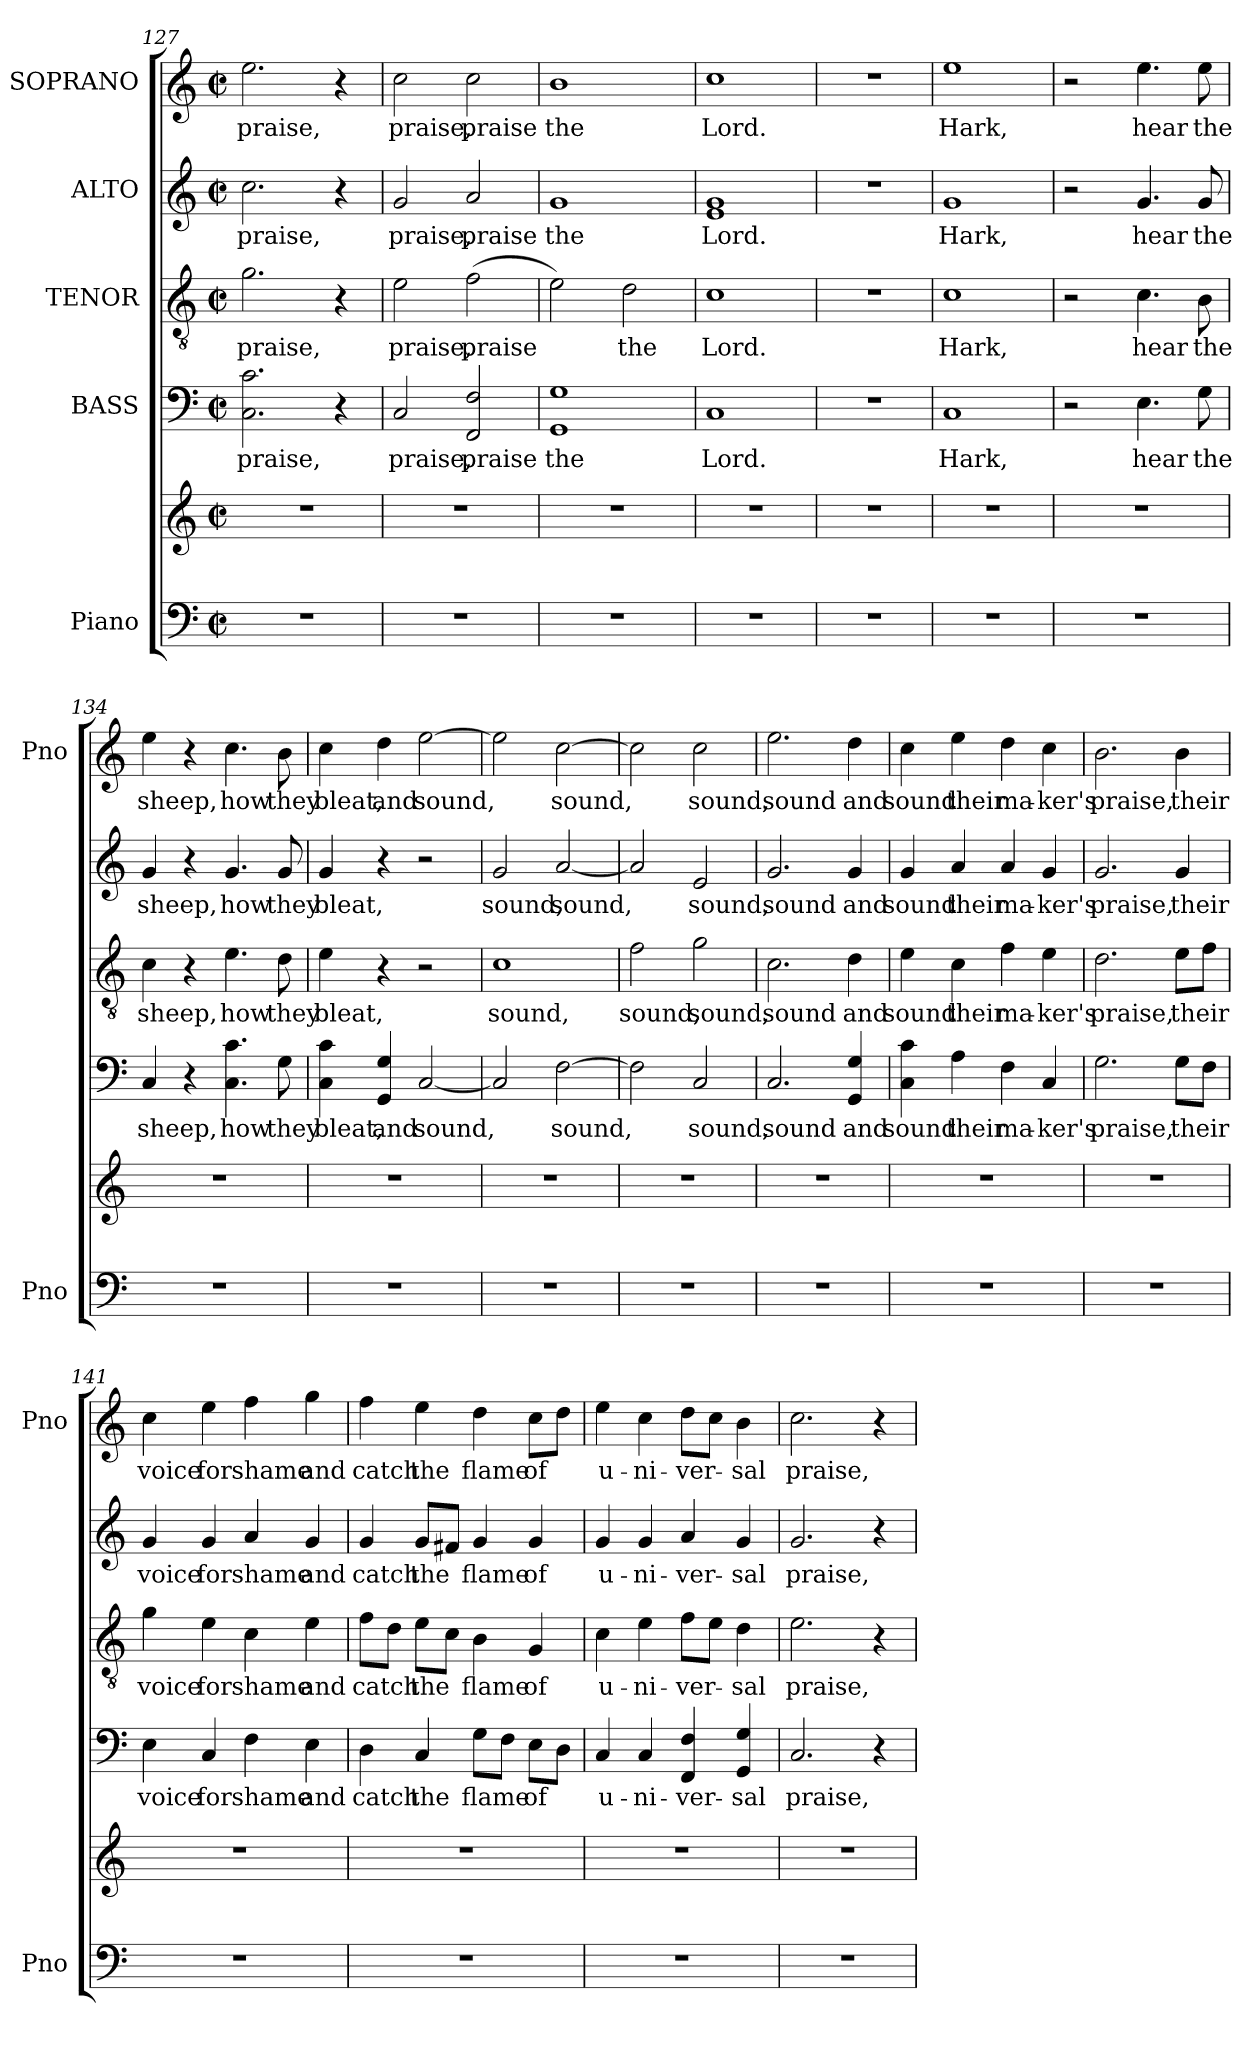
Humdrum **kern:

**kern	**kern	**kern	**text	**kern	**text	**kern	**text	**kern	**text
*part5	*part5	*part4	*part4	*part3	*part3	*part2	*part2	*part1	*part1
*staff6	*staff5	*staff4	*staff4	*staff3	*staff3	*staff2	*staff2	*staff1	*staff1
*I"Piano	*	*I"BASS	*	*I"TENOR	*	*I"ALTO	*	*I"SOPRANO	*
*I'Pno	*	*	*	*	*	*	*	*I'Pno	*
!!LO:LB:g=z
*clefF4	*clefG2	*clefF4	*	*clefGv2	*	*clefG2	*	*clefG2	*
*k[]	*k[]	*k[]	*	*k[]	*	*k[]	*	*k[]	*
*C:	*C:	*C:	*	*C:	*	*C:	*	*C:	*
*M2/2	*M2/2	*M2/2	*	*M2/2	*	*M2/2	*	*M2/2	*
*met(c|)	*met(c|)	*met(c|)	*	*met(c|)	*	*met(c|)	*	*met(c|)	*
=127	=127	=127	=127	=127	=127	=127	=127	=127	=127
1r	1r	2.C\ 2.c\	praise,	2.g\	praise,	2.cc\	praise,	2.ee\	praise,
.	.	4r	.	4r	.	4r	.	4r	.
=128	=128	=128	=128	=128	=128	=128	=128	=128	=128
1r	1r	2C/	praise,	2e\	praise,	2g/	praise,	2cc\	praise,
.	.	2FF/ 2F/	praise	(2f\	praise	2a/	praise	2cc\	praise
=129	=129	=129	=129	=129	=129	=129	=129	=129	=129
1r	1r	1GG 1G	the	2e\)	.	1g	the	1b	the
.	.	.	.	2d\	the	.	.	.	.
=130	=130	=130	=130	=130	=130	=130	=130	=130	=130
1r	1r	1C	Lord.	1c	Lord.	1e 1g	Lord.	1cc	Lord.
=131	=131	=131	=131	=131	=131	=131	=131	=131	=131
1r	1r	1r	.	1r	.	1r	.	1r	.
=132	=132	=132	=132	=132	=132	=132	=132	=132	=132
1r	1r	1C	Hark,	1c	Hark,	1g	Hark,	1ee	Hark,
=133	=133	=133	=133	=133	=133	=133	=133	=133	=133
1r	1r	2r	.	2r	.	2r	.	2r	.
.	.	4.E\	hear	4.c\	hear	4.g/	hear	4.ee\	hear
.	.	8G\	the	8B\	the	8g/	the	8ee\	the
=134	=134	=134	=134	=134	=134	=134	=134	=134	=134
1r	1r	4C/	sheep,	4c\	sheep,	4g/	sheep,	4ee\	sheep,
.	.	4r	.	4r	.	4r	.	4r	.
.	.	4.C\ 4.c\	how	4.e\	how	4.g/	how	4.cc\	how
.	.	8G\	they	8d\	they	8g/	they	8b\	they
!!LO:LB:g=z
=135	=135	=135	=135	=135	=135	=135	=135	=135	=135
1r	1r	4C\ 4c\	bleat,	4e\	bleat,	4g/	bleat,	4cc\	bleat,
.	.	4GG/ 4G/	and	4r	.	4r	.	4dd\	and
.	.	[2C/	sound,	2r	.	2r	.	[2ee\	sound,
=136	=136	=136	=136	=136	=136	=136	=136	=136	=136
1r	1r	2C/]	.	1c	sound,	2g/	sound,	2ee\]	.
.	.	[2F\	sound,	.	.	[2a/	sound,	[2cc\	sound,
=137	=137	=137	=137	=137	=137	=137	=137	=137	=137
1r	1r	2F\]	.	2f\	sound,	2a/]	.	2cc\]	.
.	.	2C/	sound,	2g\	sound,	2e/	sound,	2cc\	sound,
=138	=138	=138	=138	=138	=138	=138	=138	=138	=138
1r	1r	2.C/	sound	2.c\	sound	2.g/	sound	2.ee\	sound
.	.	4GG/ 4G/	and	4d\	and	4g/	and	4dd\	and
=139	=139	=139	=139	=139	=139	=139	=139	=139	=139
1r	1r	4C\ 4c\	sound	4e\	sound	4g/	sound	4cc\	sound
.	.	4A\	their	4c\	their	4a/	their	4ee\	their
.	.	4F\	ma-	4f\	ma-	4a/	ma-	4dd\	ma-
.	.	4C/	-ker's	4e\	-ker's	4g/	-ker's	4cc\	-ker's
=140	=140	=140	=140	=140	=140	=140	=140	=140	=140
1r	1r	2.G\	praise,	2.d\	praise,	2.g/	praise,	2.b\	praise,
.	.	8G\L	their	8e\L	their	4g/	their	4b\	their
.	.	8F\J	.	8f\J	.	.	.	.	.
!!LO:PB:g=z
=141	=141	=141	=141	=141	=141	=141	=141	=141	=141
1r	1r	4E\	voice	4g\	voice	4g/	voice	4cc\	voice
.	.	4C/	for	4e\	for	4g/	for	4ee\	for
.	.	4F\	shame	4c\	shame	4a/	shame	4ff\	shame
.	.	4E\	and	4e\	and	4g/	and	4gg\	and
=142	=142	=142	=142	=142	=142	=142	=142	=142	=142
1r	1r	4D\	catch	8f\L	catch	4g/	catch	4ff\	catch
.	.	.	.	8d\J	.	.	.	.	.
.	.	4C/	the	8e\L	the	8g/L	the	4ee\	the
.	.	.	.	8c\J	.	8f#X/J	.	.	.
.	.	8G\L	flame	4B\	flame	4g/	flame	4dd\	flame
.	.	8F\J	.	.	.	.	.	.	.
.	.	8E\L	of	4G/	of	4g/	of	8cc\L	of
.	.	8D\J	.	.	.	.	.	8dd\J	.
=143	=143	=143	=143	=143	=143	=143	=143	=143	=143
1r	1r	4C/	u-	4c\	u-	4g/	u-	4ee\	u-
.	.	4C/	-ni-	4e\	-ni-	4g/	-ni-	4cc\	-ni-
.	.	4FF/ 4F/	-ver-	8f\L	-ver-	4a/	-ver-	8dd\L	-ver-
.	.	.	.	8e\J	.	.	.	8cc\J	.
.	.	4GG/ 4G/	-sal	4d\	-sal	4g/	-sal	4b\	-sal
=144	=144	=144	=144	=144	=144	=144	=144	=144	=144
1r	1r	2.C/	praise,	2.e\	praise,	2.g/	praise,	2.cc\	praise,
.	.	4r	.	4r	.	4r	.	4r	.
=	=	=	=	=	=	=	=	=	=
*-	*-	*-	*-	*-	*-	*-	*-	*-	*-
